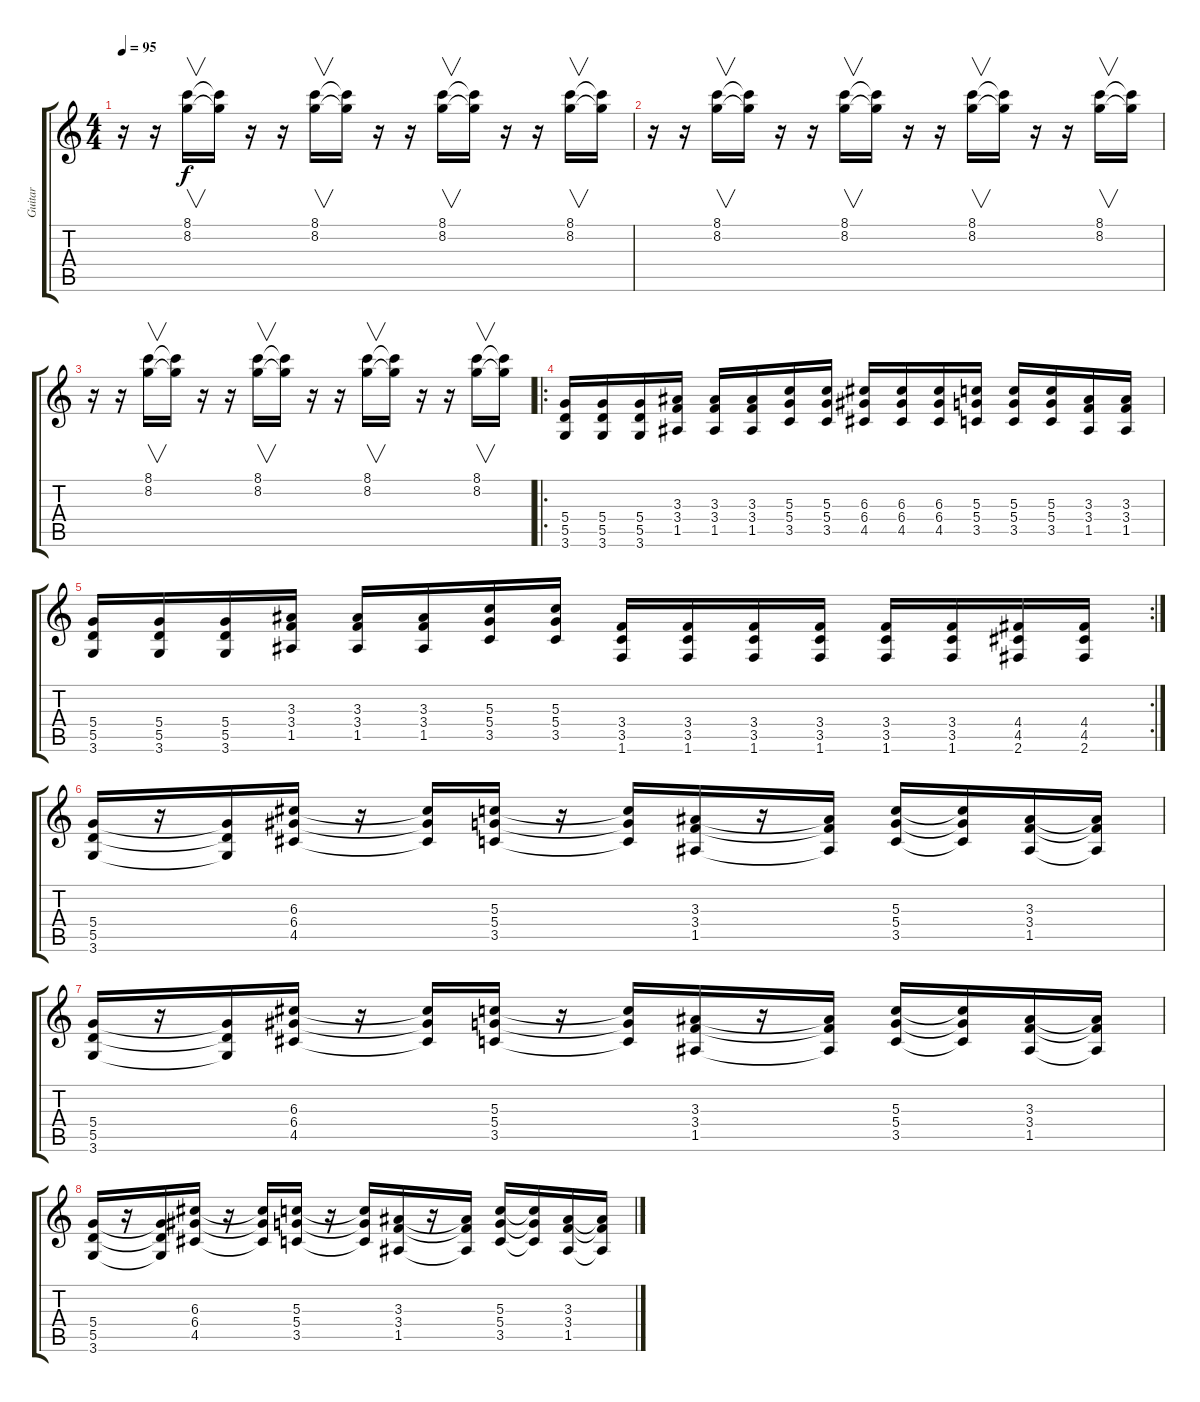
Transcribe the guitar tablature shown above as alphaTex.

\track ("Guitar" "Guitar") {instrument distortionguitar}
\staff {score tabs}
\tuning (E4 B3 G3 D3 A2 E2) {hide}
\ts (4 4)
\tempo 95
\clef g2
\ks c
r.16{dy f} r.16 (8.1 8.2).16{v} (8.1{t} 8.2{t}).16 r.16 r.16 (8.1 8.2).16{v} (8.1{t} 8.2{t}).16 r.16 r.16 (8.1 8.2).16{v} (8.1{t} 8.2{t}).16 r.16 r.16 (8.1 8.2).16{v} (8.1{t} 8.2{t}).16 |
r.16 r.16 (8.1 8.2).16{v} (8.1{t} 8.2{t}).16 r.16 r.16 (8.1 8.2).16{v} (8.1{t} 8.2{t}).16 r.16 r.16 (8.1 8.2).16{v} (8.1{t} 8.2{t}).16 r.16 r.16 (8.1 8.2).16{v} (8.1{t} 8.2{t}).16 |
r.16 r.16 (8.1 8.2).16{v} (8.1{t} 8.2{t}).16 r.16 r.16 (8.1 8.2).16{v} (8.1{t} 8.2{t}).16 r.16 r.16 (8.1 8.2).16{v} (8.1{t} 8.2{t}).16 r.16 r.16 (8.1 8.2).16{v} (8.1{t} 8.2{t}).16 |
\ro
(5.4 5.5 3.6).16 (5.4 5.5 3.6).16 (5.4 5.5 3.6).16 (3.3 3.4 1.5).16 (3.3 3.4 1.5).16 (3.3 3.4 1.5).16 (5.3 5.4 3.5).16 (5.3 5.4 3.5).16 (6.3 6.4 4.5).16 (6.3 6.4 4.5).16 (6.3 6.4 4.5).16 (5.3 5.4 3.5).16 (5.3 5.4 3.5).16 (5.3 5.4 3.5).16 (3.3 3.4 1.5).16 (3.3 3.4 1.5).16 |
\rc 2
(5.4 5.5 3.6).16 (5.4 5.5 3.6).16 (5.4 5.5 3.6).16 (3.3 3.4 1.5).16 (3.3 3.4 1.5).16 (3.3 3.4 1.5).16 (5.3 5.4 3.5).16 (5.3 5.4 3.5).16 (3.4 3.5 1.6).16 (3.4 3.5 1.6).16 (3.4 3.5 1.6).16 (3.4 3.5 1.6).16 (3.4 3.5 1.6).16 (3.4 3.5 1.6).16 (4.4 4.5 2.6).16 (4.4 4.5 2.6).16 |
(5.4 5.5 3.6).16 r.16 (5.4{t} 5.5{t} 3.6{t}).16 (6.3 6.4 4.5).16 r.16 (6.3{t} 6.4{t} 4.5{t}).16 (5.3 5.4 3.5).16 r.16 (5.3{t} 5.4{t} 3.5{t}).16 (3.3 3.4 1.5).16 r.16 (3.3{t} 3.4{t} 1.5{t}).16 (5.3 5.4 3.5).16 (5.3{t} 5.4{t} 3.5{t}).16 (3.3 3.4 1.5).16 (3.3{t} 3.4{t} 1.5{t}).16 |
(5.4 5.5 3.6).16 r.16 (5.4{t} 5.5{t} 3.6{t}).16 (6.3 6.4 4.5).16 r.16 (6.3{t} 6.4{t} 4.5{t}).16 (5.3 5.4 3.5).16 r.16 (5.3{t} 5.4{t} 3.5{t}).16 (3.3 3.4 1.5).16 r.16 (3.3{t} 3.4{t} 1.5{t}).16 (5.3 5.4 3.5).16 (5.3{t} 5.4{t} 3.5{t}).16 (3.3 3.4 1.5).16 (3.3{t} 3.4{t} 1.5{t}).16 |
(5.4 5.5 3.6).16 r.16 (5.4{t} 5.5{t} 3.6{t}).16 (6.3 6.4 4.5).16 r.16 (6.3{t} 6.4{t} 4.5{t}).16 (5.3 5.4 3.5).16 r.16 (5.3{t} 5.4{t} 3.5{t}).16 (3.3 3.4 1.5).16 r.16 (3.3{t} 3.4{t} 1.5{t}).16 (5.3 5.4 3.5).16 (5.3{t} 5.4{t} 3.5{t}).16 (3.3 3.4 1.5).16 (3.3{t} 3.4{t} 1.5{t}).16
